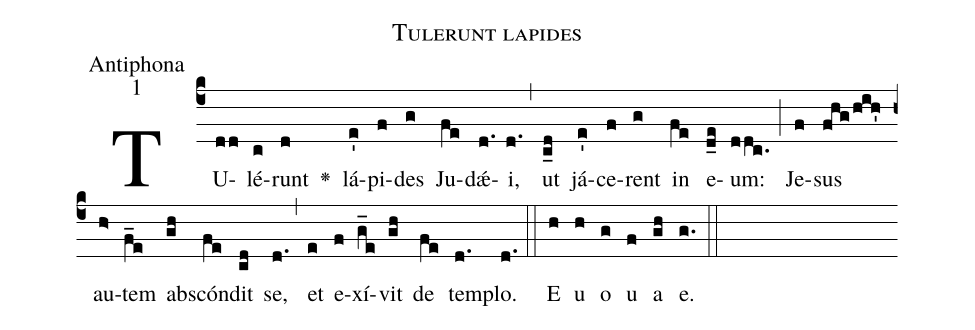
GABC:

name:Tulerunt lapides;
office-part:Antiphona;
mode:1;
%%
(c4)TU(dd)lé(c)runt(d) <v>\greheightstar</v>() lá(e')pi(f)des(g) Ju(fe)dǽ(d.)i,(d.) (,) ut(c_d) já(e')ce(f)rent(g) in(fe) e(d_e)um:(ddc.) (;) Je(f)sus(fhg/hih') au(h>)tem(f_e) ab(gh)scón(fe)dit(cd) se,(d.) (,) et(e) e(f)xí(g_e)vit(gh) de(fe) tem(d.)plo.(d.) (::) E(h) u(h) o(g) u(f) a(gh) e.(g.) (::)
